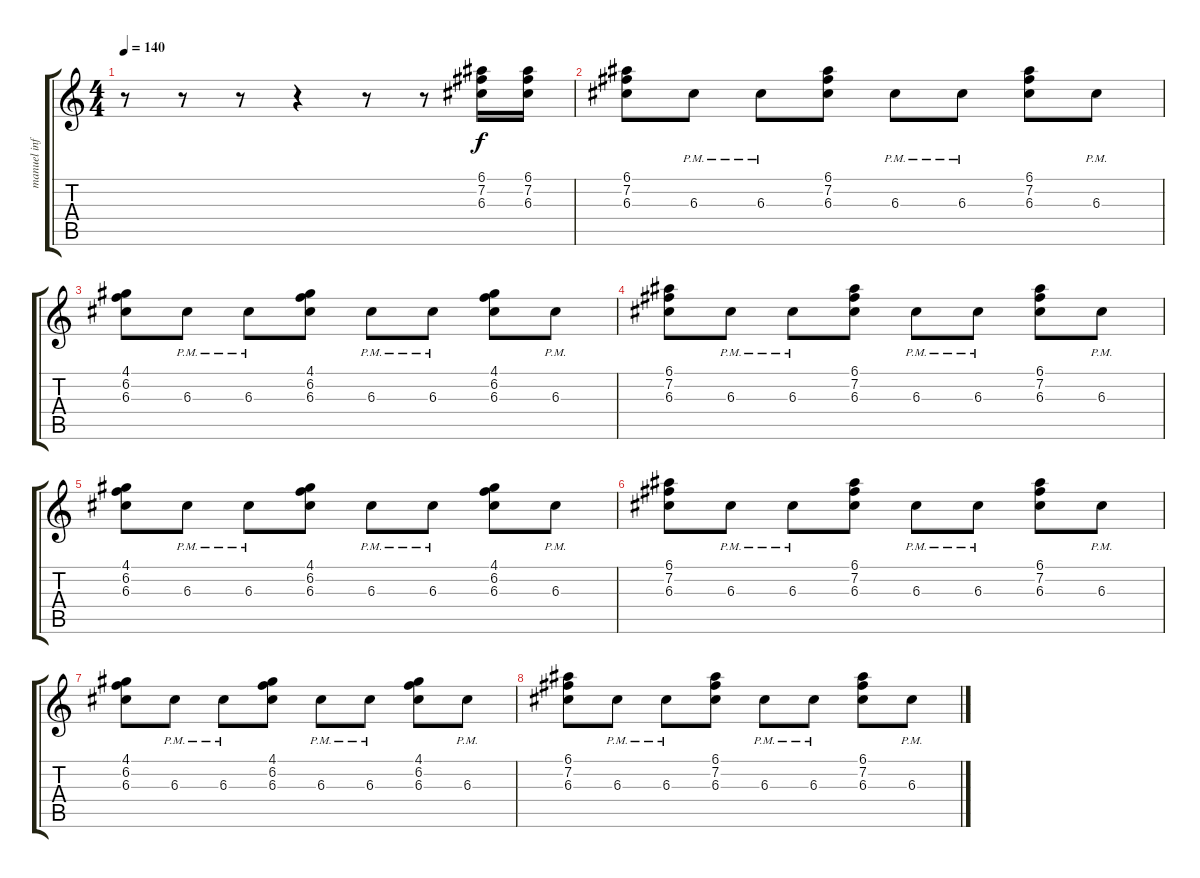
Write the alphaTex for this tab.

\track ("manuel infante" "manuel inf") {instrument overdrivenguitar}
\staff {score tabs}
\tuning (E4 B3 G3 D3 A2 E2) {hide}
\ts (4 4)
\tempo 140
\clef g2
\ks c
r.8{dy f} r.8 r.8 r.4 r.8 r.8 (6.1 7.2 6.3).16 (6.1 7.2 6.3).16 |
(6.1 7.2 6.3).8 6.3{pm}.8 6.3{pm}.8 (6.1 7.2 6.3).8 6.3{pm}.8 6.3{pm}.8 (6.1 7.2 6.3).8 6.3{pm}.8 |
(4.1 6.2 6.3).8 6.3{pm}.8 6.3{pm}.8 (4.1 6.2 6.3).8 6.3{pm}.8 6.3{pm}.8 (4.1 6.2 6.3).8 6.3{pm}.8 |
(6.1 7.2 6.3).8 6.3{pm}.8 6.3{pm}.8 (6.1 7.2 6.3).8 6.3{pm}.8 6.3{pm}.8 (6.1 7.2 6.3).8 6.3{pm}.8 |
(4.1 6.2 6.3).8 6.3{pm}.8 6.3{pm}.8 (4.1 6.2 6.3).8 6.3{pm}.8 6.3{pm}.8 (4.1 6.2 6.3).8 6.3{pm}.8 |
(6.1 7.2 6.3).8 6.3{pm}.8 6.3{pm}.8 (6.1 7.2 6.3).8 6.3{pm}.8 6.3{pm}.8 (6.1 7.2 6.3).8 6.3{pm}.8 |
(4.1 6.2 6.3).8 6.3{pm}.8 6.3{pm}.8 (4.1 6.2 6.3).8 6.3{pm}.8 6.3{pm}.8 (4.1 6.2 6.3).8 6.3{pm}.8 |
(6.1 7.2 6.3).8 6.3{pm}.8 6.3{pm}.8 (6.1 7.2 6.3).8 6.3{pm}.8 6.3{pm}.8 (6.1 7.2 6.3).8 6.3{pm}.8
